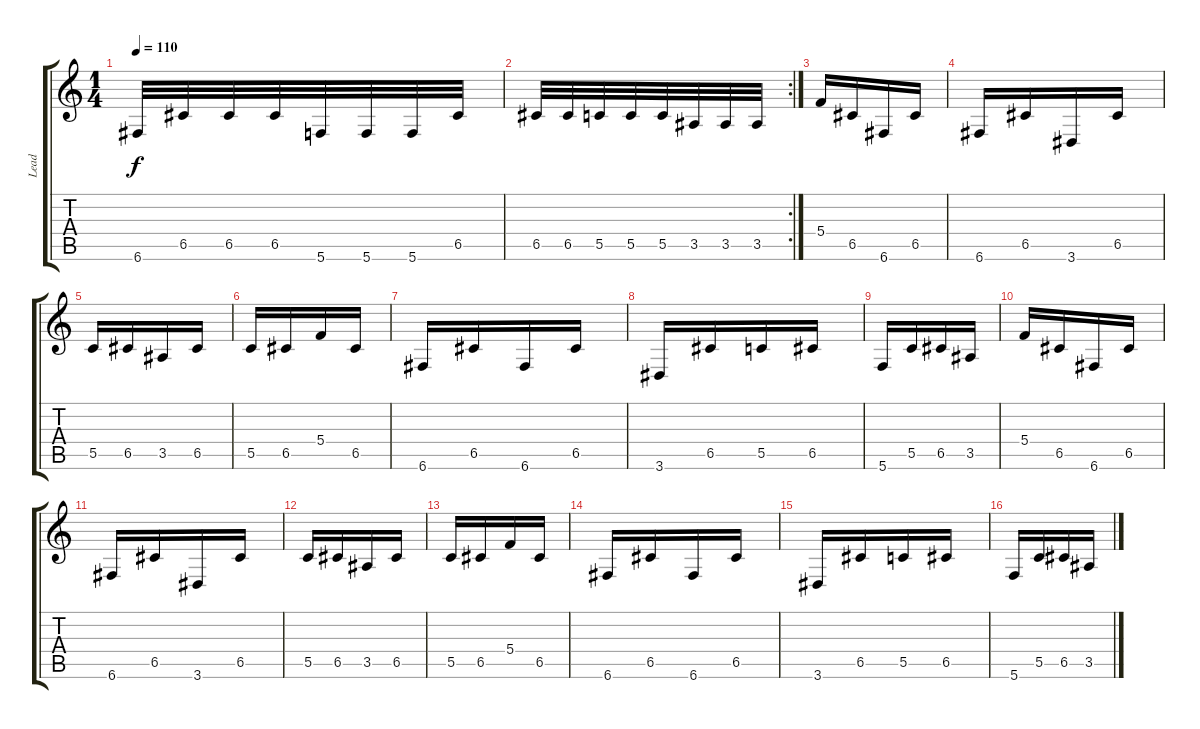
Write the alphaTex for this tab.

\track ("Lead" "Lead") {instrument distortionguitar}
\staff {score tabs}
\tuning (D4 A3 F3 C3 G2 C2) {hide}
\ts (1 4)
\tempo 110
\clef g2
\ks c
6.6.32{dy f} 6.5.32 6.5.32 6.5.32 5.6.32 5.6.32 5.6.32 6.5.32 |
\rc 2
6.5.32 6.5.32 5.5.32 5.5.32 5.5.32 3.5.32 3.5.32 3.5.32 |
5.4.16 6.5.16 6.6.16 6.5.16 |
6.6.16 6.5.16 3.6.16 6.5.16 |
5.5.16 6.5.16 3.5.16 6.5.16 |
5.5.16 6.5.16 5.4.16 6.5.16 |
6.6.16 6.5.16 6.6.16 6.5.16 |
3.6.16 6.5.16 5.5.16 6.5.16 |
5.6.16 5.5.16 6.5.16 3.5.16 |
5.4.16 6.5.16 6.6.16 6.5.16 |
6.6.16 6.5.16 3.6.16 6.5.16 |
5.5.16 6.5.16 3.5.16 6.5.16 |
5.5.16 6.5.16 5.4.16 6.5.16 |
6.6.16 6.5.16 6.6.16 6.5.16 |
3.6.16 6.5.16 5.5.16 6.5.16 |
5.6.16 5.5.16 6.5.16 3.5.16
